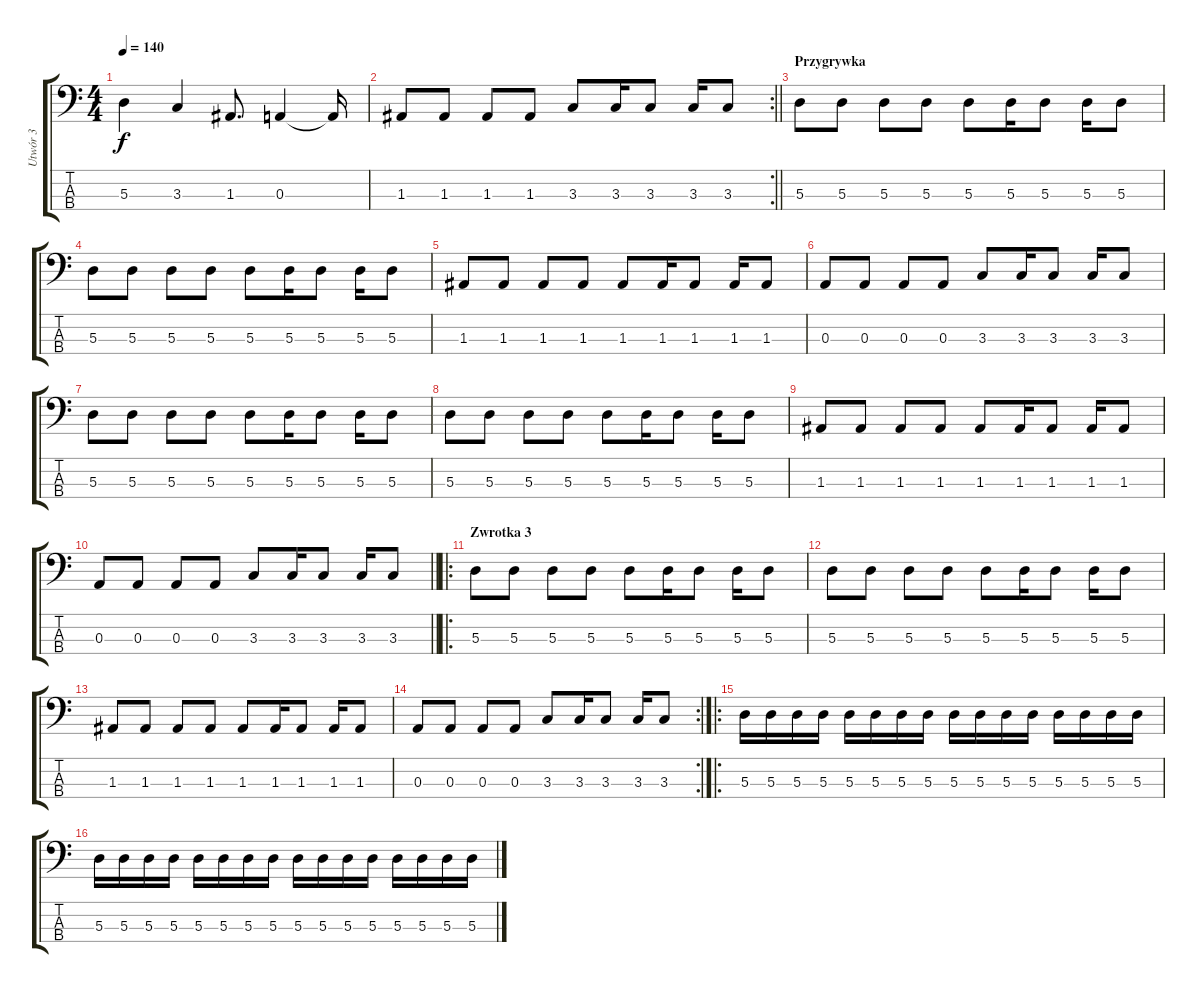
\track ("Utwór 3" "Utwór 3") {instrument electricbassfinger}
\staff {score tabs}
\tuning (G2 D2 A1 E1) {hide}
\ts (4 4)
\tempo 140
\clef f4
\ks c
5.3.4{dy f} 3.3.4 1.3.8{d} 0.3.4 0.3{t}.16 |
\rc 2
\barLineRight lightlight
1.3.8 1.3.8 1.3.8 1.3.8 3.3.8 3.3.16 3.3.8 3.3.16 3.3.8 |
\section ("" "Przygrywka")
5.3.8 5.3.8 5.3.8 5.3.8 5.3.8 5.3.16 5.3.8 5.3.16 5.3.8 |
5.3.8 5.3.8 5.3.8 5.3.8 5.3.8 5.3.16 5.3.8 5.3.16 5.3.8 |
1.3.8 1.3.8 1.3.8 1.3.8 1.3.8 1.3.16 1.3.8 1.3.16 1.3.8 |
0.3.8 0.3.8 0.3.8 0.3.8 3.3.8 3.3.16 3.3.8 3.3.16 3.3.8 |
5.3.8 5.3.8 5.3.8 5.3.8 5.3.8 5.3.16 5.3.8 5.3.16 5.3.8 |
5.3.8 5.3.8 5.3.8 5.3.8 5.3.8 5.3.16 5.3.8 5.3.16 5.3.8 |
1.3.8 1.3.8 1.3.8 1.3.8 1.3.8 1.3.16 1.3.8 1.3.16 1.3.8 |
\barLineRight lightlight
0.3.8 0.3.8 0.3.8 0.3.8 3.3.8 3.3.16 3.3.8 3.3.16 3.3.8 |
\ro
\section ("" "Zwrotka 3")
5.3.8 5.3.8 5.3.8 5.3.8 5.3.8 5.3.16 5.3.8 5.3.16 5.3.8 |
5.3.8 5.3.8 5.3.8 5.3.8 5.3.8 5.3.16 5.3.8 5.3.16 5.3.8 |
1.3.8 1.3.8 1.3.8 1.3.8 1.3.8 1.3.16 1.3.8 1.3.16 1.3.8 |
\rc 2
0.3.8 0.3.8 0.3.8 0.3.8 3.3.8 3.3.16 3.3.8 3.3.16 3.3.8 |
\ro
5.3.16 5.3.16 5.3.16 5.3.16 5.3.16 5.3.16 5.3.16 5.3.16 5.3.16 5.3.16 5.3.16 5.3.16 5.3.16 5.3.16 5.3.16 5.3.16 |
5.3.16 5.3.16 5.3.16 5.3.16 5.3.16 5.3.16 5.3.16 5.3.16 5.3.16 5.3.16 5.3.16 5.3.16 5.3.16 5.3.16 5.3.16 5.3.16
